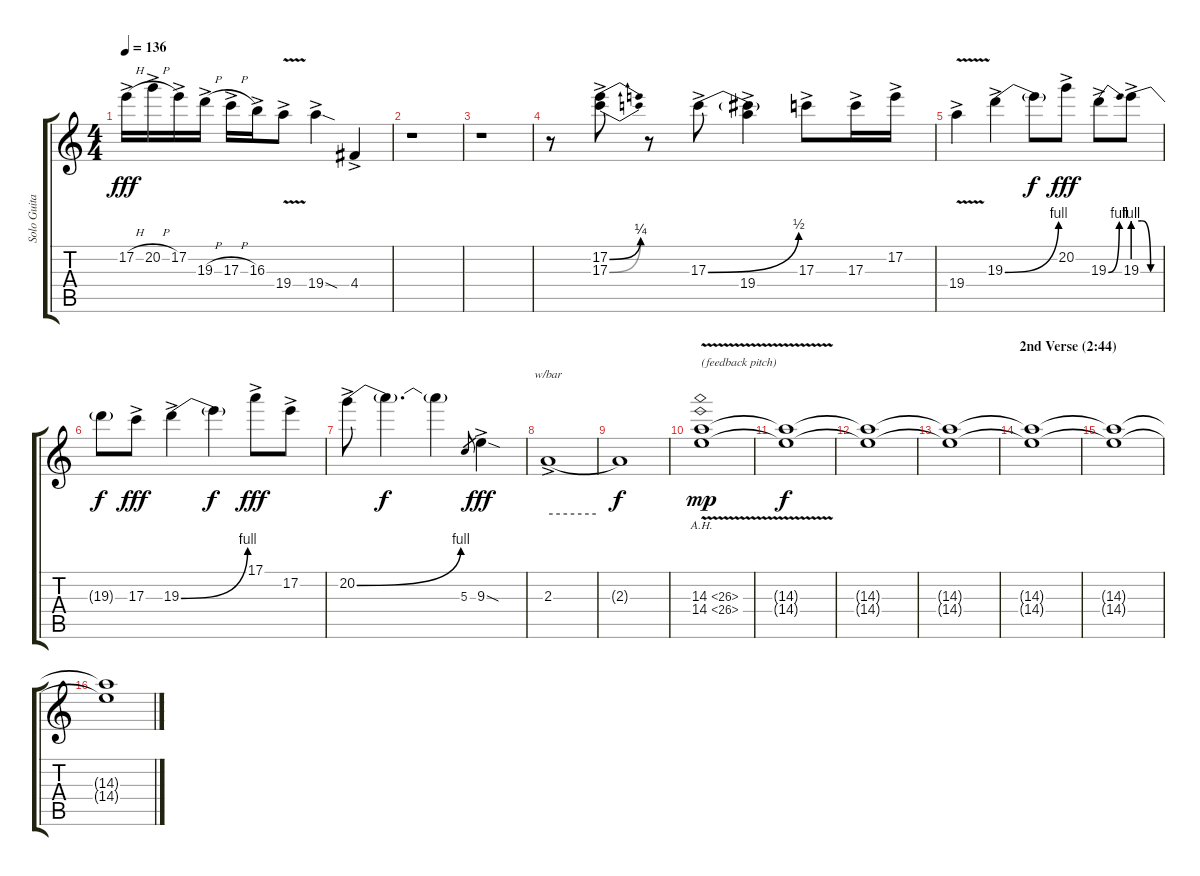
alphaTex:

\track ("Solo Guitar" "Solo Guita") {instrument distortionguitar}
\staff {score tabs}
\tuning (E4 B3 G3 D3 A2 E2) {hide}
\ts (4 4)
\tempo 136
\clef g2
\ks c
17.2{h ac}.16{dy fff} 20.2{h ac}.16 17.2{ac}.16 19.3{h ac}.16 17.3{h ac}.16 16.3{ac}.16 19.4{v ac}.8 19.4{sod ac}.4 4.4{ac}.4 |
r.1 |
r.1 |
r.8 (17.2{be (bend 0 0 60 1) ac} 17.3{be (bend 0 0 60 1) ac}).8 r.8 17.3{be (bend 0 0 60 2) ac}.8 (17.3{t} 19.4{ac}).4 17.3{ac}.8 17.3{ac}.16 17.2{ac}.16 |
19.4{v ac}.4 19.3{be (bend 0 0 60 4) ac}.4 19.3{t}.8{dy f} 20.2{ac}.8{dy fff} 19.3{be (bend 0 0 60 4) ac}.8 19.3{be (custom 0 4 20 4 40 0 60 0) ac}.8 |
19.3{t}.8{dy f} 17.3{ac}.8{dy fff} 19.3{be (bend 0 0 60 4) ac}.4 19.3{t}.4{dy f} 17.1{ac}.8{dy fff} 17.2{ac}.8 |
20.2{be (bend 0 0 60 4) ac}.8 20.2{t}.4{d dy f} 20.2{t}.4 5.3.8{gr} 9.3{sod ac}.4{dy fff} |
2.3{ac}.1{tbe (hold default 0 0 60 0)} |
2.3{t}.1{dy f} |
(14.3{ah 12 v} 14.4{ah 12 v}).1{txt "(feedback pitch)" dy mp} |
(14.3{t} 14.4{t}).1{dy f} |
(14.3{t} 14.4{t}).1 |
(14.3{t} 14.4{t}).1 |
\section ("" "2nd Verse (2:44)")
(14.3{t} 14.4{t}).1 |
(14.3{t} 14.4{t}).1 |
(14.3{t} 14.4{t}).1{volume 0}
